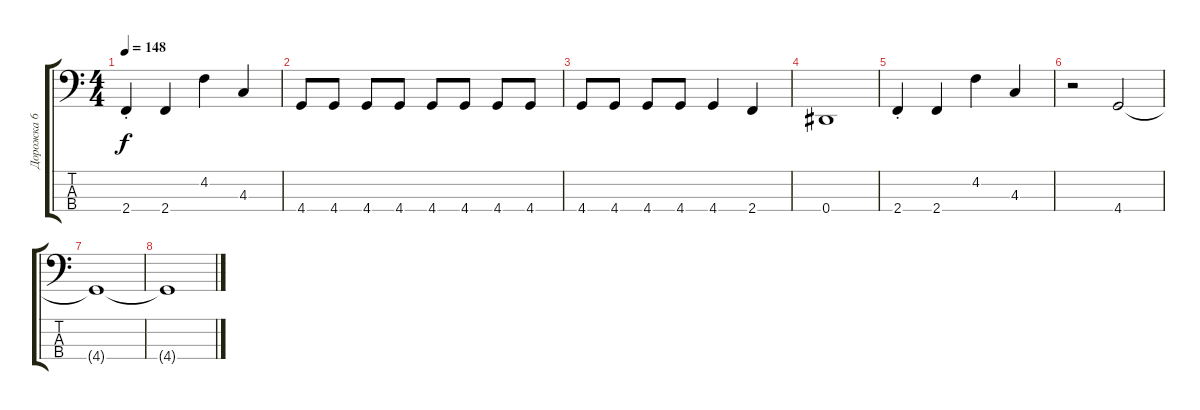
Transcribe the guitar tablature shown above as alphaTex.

\track ("Дорожка 6" "Дорожка 6") {instrument electricbassfinger}
\staff {score tabs}
\tuning (Gb2 Db2 Ab1 Eb1) {hide}
\ts (4 4)
\tempo 148
\clef f4
\ks c
2.4{st}.4{dy f} 2.4.4 4.2.4 4.3.4 |
4.4.8 4.4.8 4.4.8 4.4.8 4.4.8 4.4.8 4.4.8 4.4.8 |
4.4.8 4.4.8 4.4.8 4.4.8 4.4.4 2.4.4 |
0.4.1 |
2.4{st}.4 2.4.4 4.2.4 4.3.4 |
r.2 4.4.2 |
4.4{t}.1 |
4.4{t}.1
